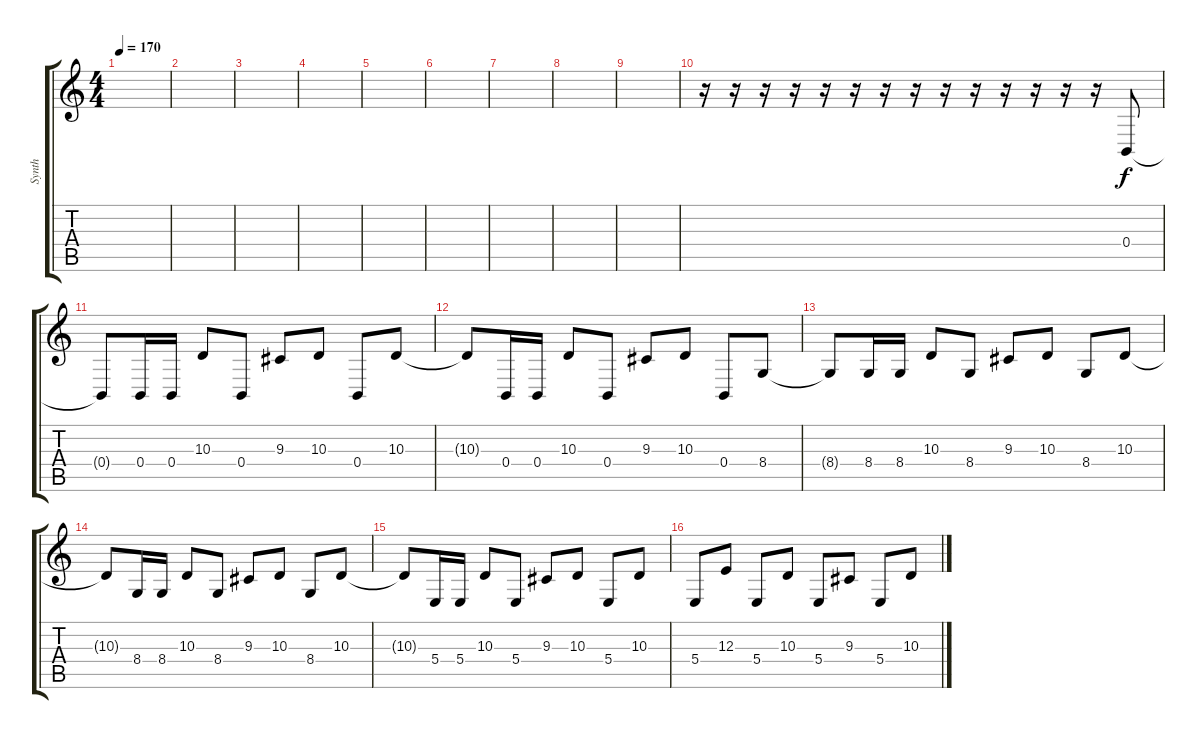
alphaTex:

\track ("Synth" "Synth") {instrument lead2sawtooth}
\staff {score tabs}
\tuning (Db4 Ab3 E3 B2 Gb2 B1) {hide}
\ts (4 4)
\tempo 170
\clef g2
\ks c
|
|
|
|
|
|
|
|
|
r.16 r.16 r.16 r.16 r.16 r.16 r.16 r.16 r.16 r.16 r.16 r.16 r.16 r.16 0.4.8 |
0.4{t}.8 0.4.16 0.4.16 10.3.8 0.4.8 9.3.8 10.3.8 0.4.8 10.3.8 |
10.3{t}.8 0.4.16 0.4.16 10.3.8 0.4.8 9.3.8 10.3.8 0.4.8 8.4.8 |
8.4{t}.8 8.4.16 8.4.16 10.3.8 8.4.8 9.3.8 10.3.8 8.4.8 10.3.8 |
10.3{t}.8 8.4.16 8.4.16 10.3.8 8.4.8 9.3.8 10.3.8 8.4.8 10.3.8 |
10.3{t}.8 5.4.16 5.4.16 10.3.8 5.4.8 9.3.8 10.3.8 5.4.8 10.3.8 |
5.4.8 12.3.8 5.4.8 10.3.8 5.4.8 9.3.8 5.4.8 10.3.8
